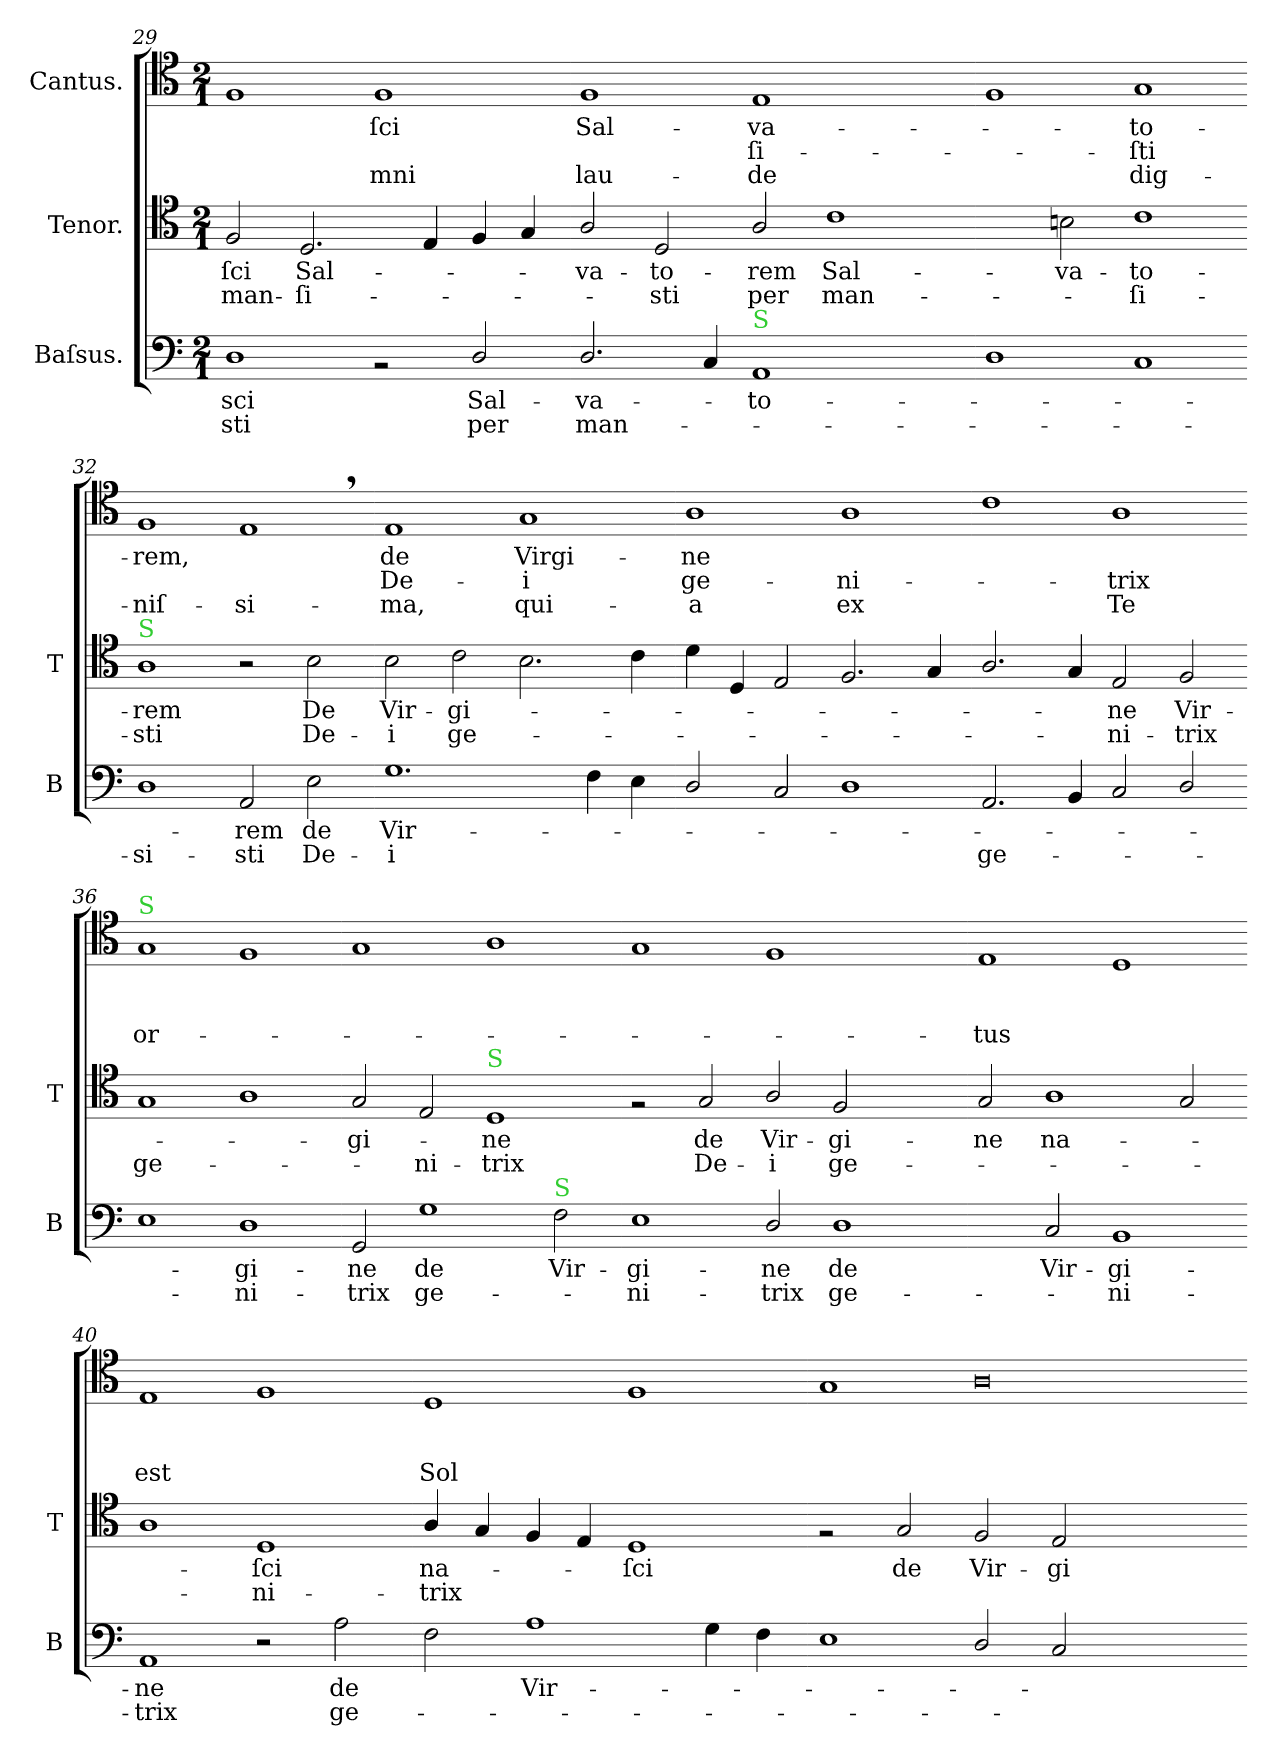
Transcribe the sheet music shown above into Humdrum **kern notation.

**kern	**text	**text	**kern	**text	**text	**kern	**text	**text	**text
*part3	*part3	*part3	*part2	*part2	*part2	*part1	*part1	*part1	*part1
*staff3	*staff3	*staff3	*staff2	*staff2	*staff2	*staff1	*staff1	*staff1	*staff1
*I"Baſsus.	*	*	*I"Tenor.	*	*	*I"Cantus.	*	*	*
*I'B	*	*	*I'T	*	*	*	*	*	*
*clefF4	*	*	*clefC4	*	*	*clefC4	*	*	*
*k[]	*	*	*k[]	*	*	*k[]	*	*	*
*M2/1	*	*	*M2/1	*	*	*M2/1	*	*	*
=29	=29	=29	=29	=29	=29	=29	=29	=29	=29
1D	-sci	-sti	2F/	ſci	man-	1F	.	.	.
.	.	.	2.D/	Sal-	-ſi-	.	.	.	.
2rBB	.	.	.	.	.	1F	ſci	.	-mni
.	.	.	4E/	.	.	.	.	.	.
2D/	Sal-	per	4F/	.	.	.	.	.	.
.	.	.	4G/	.	.	.	.	.	.
=30-	=30-	=30-	=30-	=30-	=30-	=30-	=30-	=30-	=30-
2.D/	-va-	man-	2A/	va-	.	1F	Sal-	.	lau-
.	.	.	2D/	-to-	sti	.	.	.	.
4C/	.	.	.	.	.	.	.	.	.
!LO:TX:a:color=limegreen:t=S	!	!	!	!	!	!	!	!	!
!	!	!	!	!	!LO:LY:i	!	!	!	!
1AA	-to-	.	2A/	-rem	per	1E	-va-	-ſi-	-de
!	!	!	!	!LO:LY:i	!LO:LY:i	!	!	!	!
.	.	.	1c\	Sal-	man-	.	.	.	.
2ryy	.	.	.	.	.	2ryy	.	.	.
=31-	=31-	=31-	=31-	=31-	=31-	=31-	=31-	=31-	=31-
1D	.	.	2ryy	.	.	1F	.	.	.
!	!	!	!	!LO:LY:i	!	!	!	!	!
.	.	.	2Bn\	-va-	.	.	.	.	.
!	!	!	!	!LO:LY:i	!LO:LY:i	!	!	!	!
1C	.	.	1c	-to-	-ſi-	1G	-to-	-ſti	dig-
=32-	=32-	=32-	=32-	=32-	=32-	=32-	=32-	=32-	=32-
!	!	!	!LO:TX:a:color=limegreen:t=S	!	!	!	!	!	!
!	!	!	!	!LO:LY:i	!LO:LY:i	!	!	!	!
1D	.	-si-	1A	-rem	-sti	1F	-rem,	.	-niſ-
2AA/	-rem	-sti	2r	.	.	1E,<	.	.	-si-
2E\	de	De-	2B\	De	De-	.	.	.	.
=33-	=33-	=33-	=33-	=33-	=33-	=33-	=33-	=33-	=33-
1.G	Vir-	-i	2B\	Vir-	i	1E	de	De-	-ma,
.	.	.	2c\	-gi-	ge-	.	.	.	.
.	.	.	2.B\	.	.	1G	Virgi-	-i	qui-
4F\	.	.	.	.	.	.	.	.	.
4E\	.	.	4c\	.	.	.	.	.	.
=34-	=34-	=34-	=34-	=34-	=34-	=34-	=34-	=34-	=34-
2D/	.	.	4d\	.	.	1A	-ne	ge-	-a
.	.	.	4D/	.	.	.	.	.	.
2C/	.	.	2E/	.	.	.	.	.	.
1D	.	.	2.F/	.	.	1A	.	-ni-	ex
.	.	.	4G/	.	.	.	.	.	.
=35-	=35-	=35-	=35-	=35-	=35-	=35-	=35-	=35-	=35-
2.AA/	.	ge-	2.A/	.	.	1c	.	.	.
4BB/	.	.	4G/	.	.	.	.	.	.
2C/	.	.	2E/	ne	-ni-	1A	.	-trix	Te
!	!	!	!	!LO:LY:i	!	!	!	!	!
2D/	.	.	2F/	Vir-	-trix	.	.	.	.
=36-	=36-	=36-	=36-	=36-	=36-	=36-	=36-	=36-	=36-
!	!	!	!	!	!	!LO:TX:a:color=limegreen:t=S	!	!	!
!	!	!	!	!	!LO:LY:i	!	!	!	!
1E	.	.	1G	.	ge-	1G	.	.	or-
1D	-gi-	-ni-	1A	.	.	1F	.	.	.
=37-	=37-	=37-	=37-	=37-	=37-	=37-	=37-	=37-	=37-
!	!	!	!	!LO:LY:i	!	!	!	!	!
2GG/	-ne	-trix	2G/	-gi-	.	1G	.	.	.
!	!	!	!	!	!LO:LY:i	!	!	!	!
1G	de	ge-	2E/	.	-ni-	.	.	.	.
!	!	!	!LO:TX:a:color=limegreen:t=S	!	!	!	!	!	!
!	!	!	!	!LO:LY:i	!LO:LY:i	!	!	!	!
.	.	.	1D	-ne	-trix	1A	.	.	.
!LO:TX:a:color=limegreen:t=S	!	!	!	!	!	!	!	!	!
2F\	Vir-	.	.	.	.	.	.	.	.
=38-	=38-	=38-	=38-	=38-	=38-	=38-	=38-	=38-	=38-
1E	-gi-	-ni-	2rF	.	.	1G	.	.	.
.	.	.	2G/	de	De-	.	.	.	.
2D/	-ne	-trix	2A/	Vir-	-i	1F	.	.	.
!	!LO:LY:i	!LO:LY:i	!	!	!	!	!	!	!
1D\	de	ge-	2F/	-gi-	ge-	.	.	.	.
.	.	.	2ryy	.	.	2ryy	.	.	.
=39-	=39-	=39-	=39-	=39-	=39-	=39-	=39-	=39-	=39-
2ryy	.	.	2G/	-ne	.	1E	.	.	-tus
!	!LO:LY:i	!	!	!	!	!	!	!	!
2C/	Vir-	.	1A	na-	.	.	.	.	.
!	!LO:LY:i	!LO:LY:i	!	!	!	!	!	!	!
1BB	-gi-	-ni-	.	.	.	1D	.	.	.
.	.	.	2G/	.	.	.	.	.	.
=40-	=40-	=40-	=40-	=40-	=40-	=40-	=40-	=40-	=40-
!	!LO:LY:i	!LO:LY:i	!	!	!	!	!	!	!
1AA	-ne	-trix	1A	.	.	1E	.	.	est
2r	.	.	1D	-ſci	-ni-	1F	.	.	.
!	!LO:LY:i	!LO:LY:i	!	!	!	!	!	!	!
2A\	de	ge-	.	.	.	.	.	.	.
=41-	=41-	=41-	=41-	=41-	=41-	=41-	=41-	=41-	=41-
!	!	!	!	!LO:LY:i	!	!	!	!	!
2F\	.	.	4A/	na-	-trix	1D	.	.	Sol
.	.	.	4G/	.	.	.	.	.	.
!	!LO:LY:i	!	!	!	!	!	!	!	!
1A	Vir-	.	4F/	.	.	.	.	.	.
.	.	.	4E/	.	.	.	.	.	.
!	!	!	!	!LO:LY:i	!	!	!	!	!
.	.	.	1D	-ſci	.	1F	.	.	.
4G\	.	.	.	.	.	.	.	.	.
4F\	.	.	.	.	.	.	.	.	.
=42-	=42-	=42-	=42-	=42-	=42-	=42-	=42-	=42-	=42-
1E	.	.	2rF	.	.	1G	.	.	.
.	.	.	2G/	de	.	.	.	.	.
2D/	.	.	2F/	Vir-	.	0A	.	.	.
2C/	.	.	2E/	-gi-	.	.	.	.	.
1ryy	.	.	1ryy	.	.	.	.	.	.
=-	=-	=-	=-	=-	=-	=-	=-	=-	=-
*-	*-	*-	*-	*-	*-	*-	*-	*-	*-
